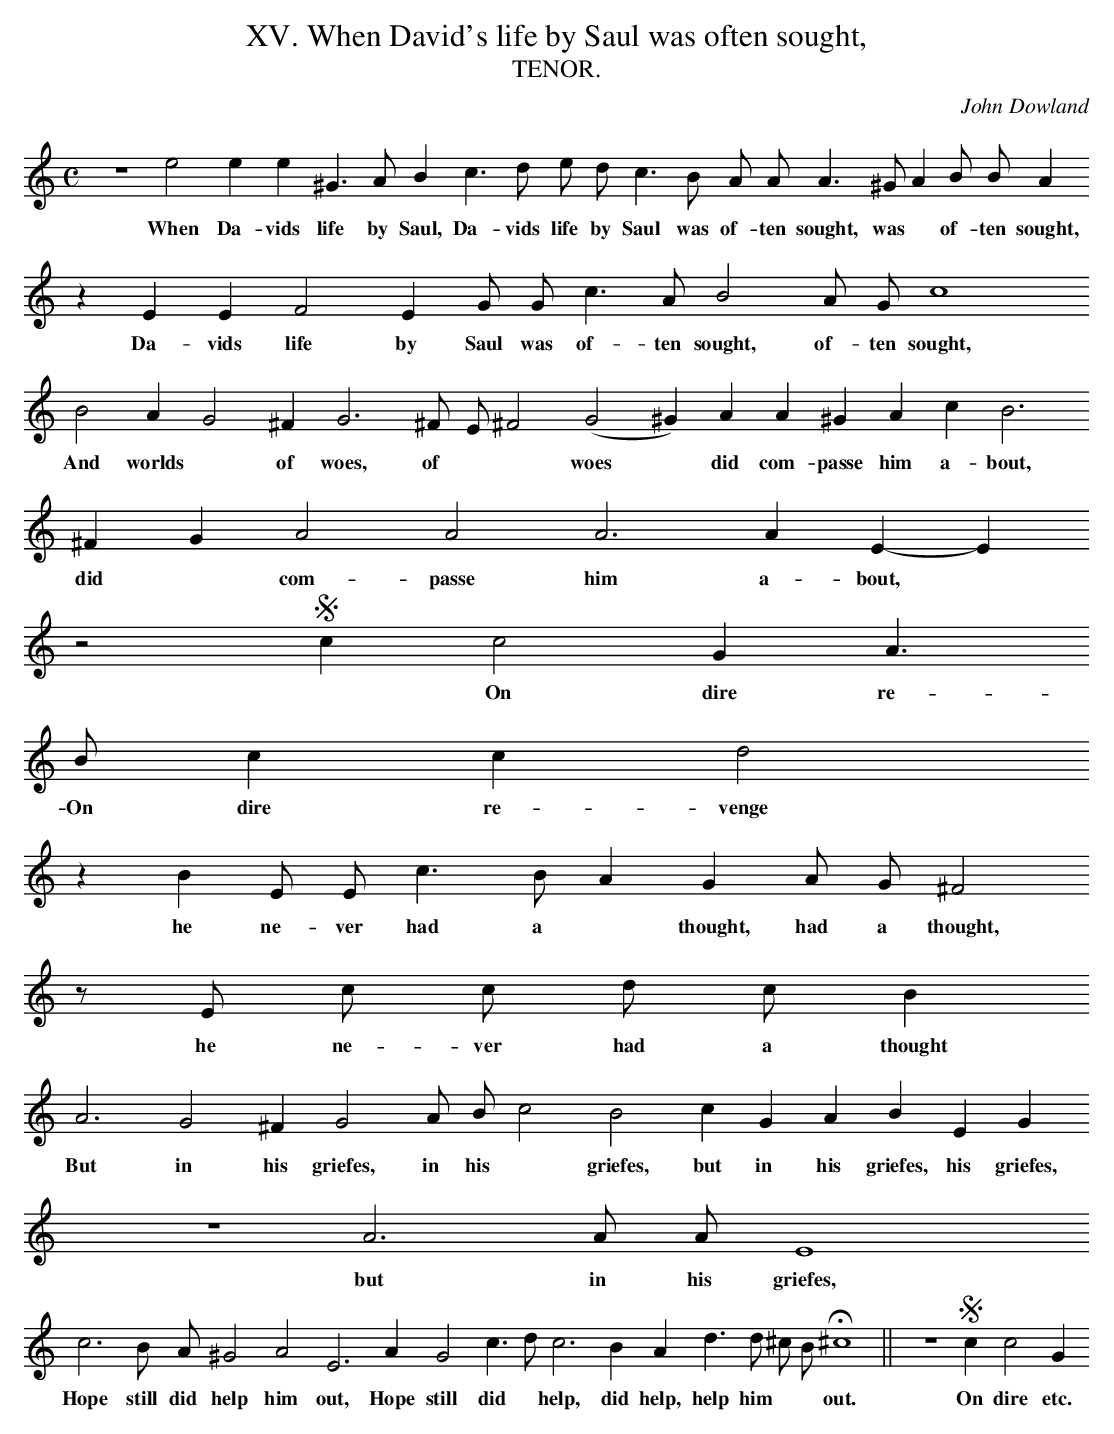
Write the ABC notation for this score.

X:1
T:XV. When David's life by Saul was often sought,
T:TENOR.
C: John Dowland
L:1/4
M:C
K:A min -8v8
z4 e2 e e ^G > A B c > d e/ d/ c > B A/ A/ A > ^G A B/ B/ A
w: When Da- vids life by Saul, Da- vids life by Saul was of- ten sought, was * of- ten sought,
z E E F2 E G/ G/ c > A B2 A/ G/ c4
w: Da- vids life by Saul was of- ten sought, of- ten sought,
B2 A G2 ^F G3 ^F/ E/ ^F2 (G2 ^G) A A ^G A c B3
w: And worlds * of woes, of * * woes *  did com- passe him a- bout,
^F G A2 A2 A3 A E -  E
w: did * com- passe him a- bout,
z2  Sc   c2 G A3/2
w: * On dire re- venge,
B/ c c d2
w: On dire re- venge
z B E/ E/ c > B A G A/ G/ ^F2
w:he ne- ver had  a  * thought, had a thought,
z/ E/ c/ c/ d/ c/ B
w:he ne- ver had a thought
A3 G2 ^F G2 A/ B/ c2 B2 c G A B E G
w: But in his griefes, in his * griefes, but in his griefes, his griefes,
z4 A3 A/ A/ E4
w: but in his griefes,
c3 B/ A/ ^G2 A2 E3 A G2 c > d c3 B A d > d ^c/ B/ H^c4 || z4  Sc   c2 G
w:Hope still did help him out, Hope still did * help, did help, help him * * out. On dire etc.
